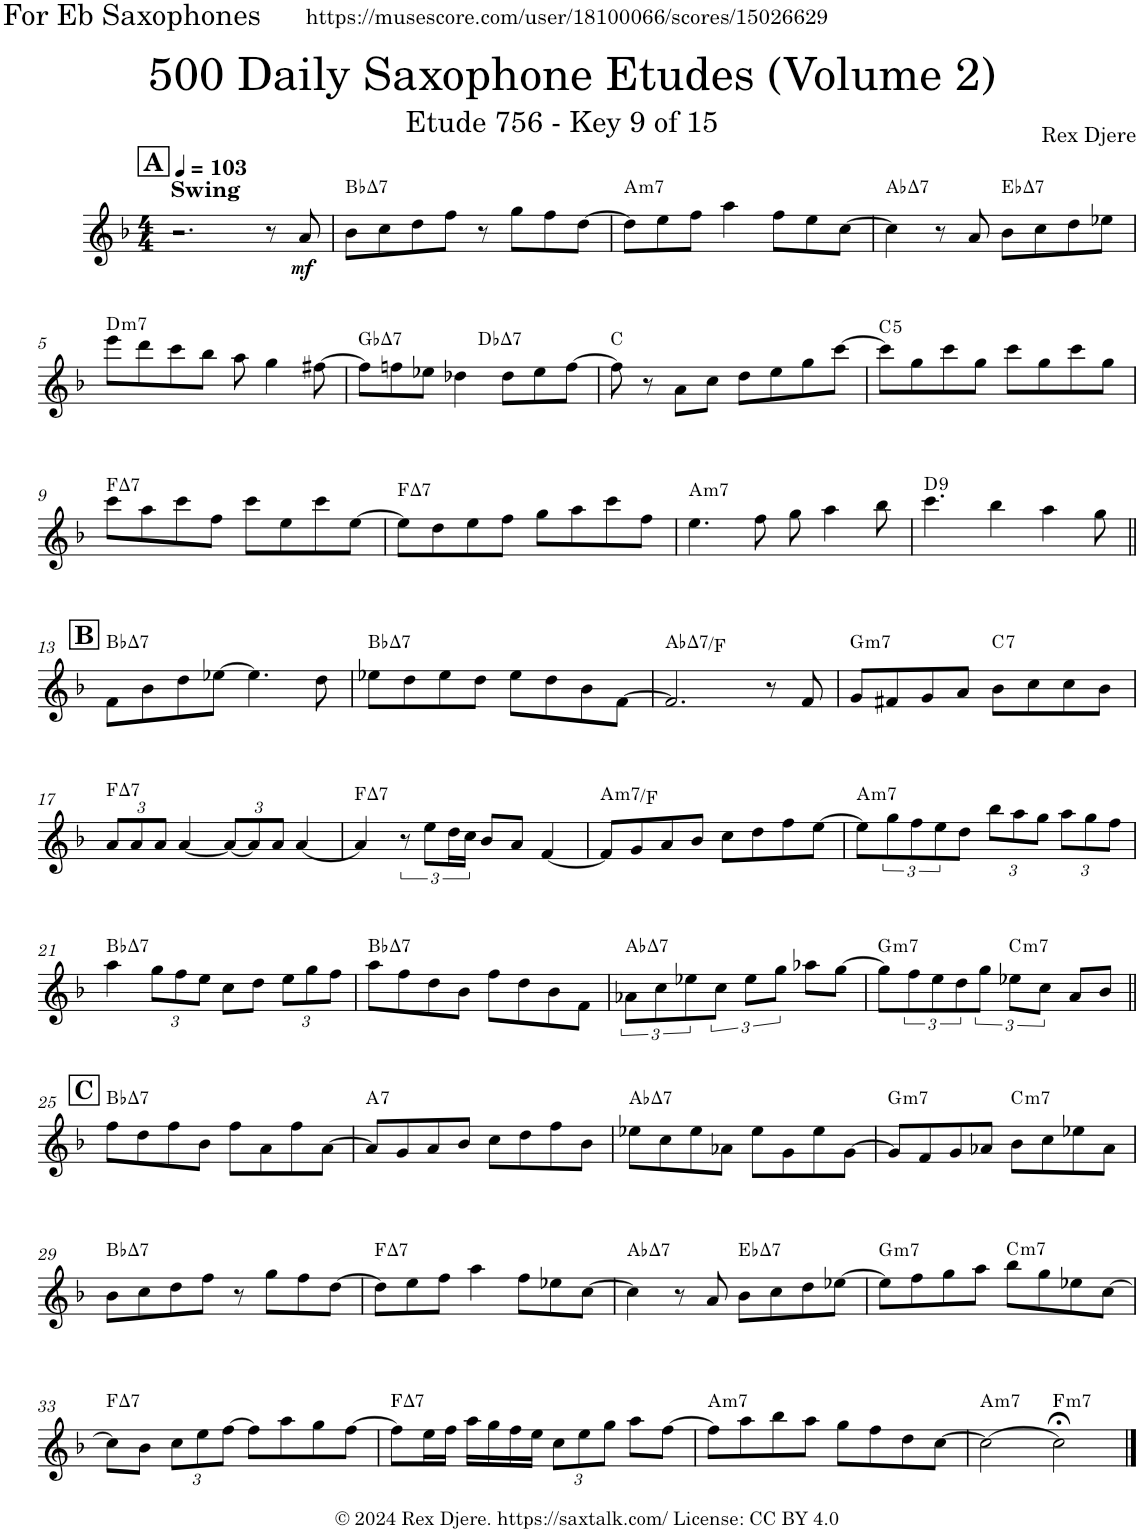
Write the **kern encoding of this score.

**kern	**dynam	**harte
*part1	*part1	*part1
*staff1	*staff1	*
*I"Alto Saxophone	*	*
*I'A. Sax.	*	*
*clefG2	*	*
*Trd5c9	*	*
*k[b-]	*	*
*M4/4	*	*
*MM103	*	*
!!LO:REH:place=s1:a:B:cj:fs=14:t=A
=1	=1	=1
!LO:TX:a:B:t=Swing	!	!
2.r	.	.
8r	.	.
!	!LO:DY:b	!
8a/	mf	.
=2	=2	=2
!	!	!LO:H:kt=7
8b-\L	.	Bb:maj7
8cc\	.	.
8dd\	.	.
8ff\J	.	.
8r	.	.
8gg\L	.	.
8ff\	.	.
[8dd\J	.	.
=3	=3	=3
!	!	!LO:H:kt=m7
8dd\L]	.	A:min7
8ee\	.	.
8ff\J	.	.
4aa\	.	.
8ff\L	.	.
8ee\	.	.
[8cc\J	.	.
=4	=4	=4
!	!	!LO:H:kt=7
4cc\]	.	Ab:maj7
8r	.	.
8a/	.	.
!	!	!LO:H:kt=7
8b-\L	.	Eb:maj7
8cc\	.	.
8dd\	.	.
8ee-X\J	.	.
!!LO:LB:g=z
=5	=5	=5
!	!	!LO:H:kt=m7
8eee\L	.	D:min7
8ddd\	.	.
8ccc\	.	.
8bb-\J	.	.
8aa\	.	.
4gg\	.	.
[8ff#X\	.	.
=6	=6	=6
!	!	!LO:H:kt=7
*^	*	*
8ff#\L]	2ryy	.	Gb:maj7
8ffn\	.	.	.
8ee-X\J	.	.	.
4dd-X\	.	.	.
!	!	!	!LO:H:kt=7
.	2ryy	.	Db:maj7
8dd-\L	.	.	.
8ee-\	.	.	.
[8ff\J	.	.	.
*v	*v	*	*
=7	=7	=7
8ff\]	.	C:maj
8r	.	.
8a\L	.	.
8cc\J	.	.
8dd\L	.	.
8ee\	.	.
8gg\	.	.
[8ccc\J	.	.
=8	=8	=8
!	!	!LO:H:kt=5
8ccc\L]	.	C:(1,5)
8gg\	.	.
8ccc\	.	.
8gg\J	.	.
8ccc\L	.	.
8gg\	.	.
8ccc\	.	.
8gg\J	.	.
!!LO:LB:g=z
=9	=9	=9
!	!	!LO:H:kt=7
8ccc\L	.	F:maj7
8aa\	.	.
8ccc\	.	.
8ff\J	.	.
8ccc\L	.	.
8ee\	.	.
8ccc\	.	.
[8ee\J	.	.
=10	=10	=10
!	!	!LO:H:kt=7
8ee\L]	.	F:maj7
8dd\	.	.
8ee\	.	.
8ff\J	.	.
8gg\L	.	.
8aa\	.	.
8ccc\	.	.
8ff\J	.	.
=11	=11	=11
!	!	!LO:H:kt=m7
4.ee\	.	A:min7
8ff\	.	.
8gg\	.	.
4aa\	.	.
8bb-\	.	.
=12	=12	=12
!	!	!LO:H:kt=9
4.ccc\	.	D:9
4bb-\	.	.
4aa\	.	.
8gg\	.	.
!!LO:LB:g=z
!!LO:REH:place=s1:a:B:cj:fs=14:t=B
=13||	=13||	=13||
!	!	!LO:H:kt=7
8f\L	.	Bb:maj7
8b-\	.	.
8dd\	.	.
[8ee-X\J	.	.
4.ee-\]	.	.
8dd\	.	.
=14	=14	=14
!	!	!LO:H:kt=7
8ee-X\L	.	Bb:maj7
8dd\	.	.
8ee-\	.	.
8dd\J	.	.
8ee-\L	.	.
8dd\	.	.
8b-\	.	.
[8f\J	.	.
=15	=15	=15
!	!	!LO:H:kt=7
2.f/]	.	Ab:maj7/6
8r	.	.
8f/	.	.
=16	=16	=16
!	!	!LO:H:kt=m7
8g/L	.	G:min7
8f#X/	.	.
8g/	.	.
8a/J	.	.
!	!	!LO:H:kt=7
8b-\L	.	C:7
8cc\	.	.
8cc\	.	.
8b-\J	.	.
!!LO:LB:g=z
=17	=17	=17
*Xbrackettup	*	*
!	!	!LO:H:kt=7
12a/L	.	F:maj7
12a/	.	.
12a/J	.	.
[4a/	.	.
12a/L_	.	.
12a/]	.	.
12a/J	.	.
[4a/	.	.
=18	=18	=18
!	!	!LO:H:kt=7
4a/]	.	F:maj7
*brackettup	*	*
12r	.	.
12ee\L	.	.
24dd\L	.	.
24cc\JJ	.	.
8b-/L	.	.
8a/J	.	.
[4f/	.	.
=19	=19	=19
!	!	!LO:H:kt=m7
8f/L]	.	A:min7/b6
8g/	.	.
8a/	.	.
8b-/J	.	.
8cc\L	.	.
8dd\	.	.
8ff\	.	.
[8ee\J	.	.
=20	=20	=20
!	!	!LO:H:kt=m7
8ee\L]	.	A:min7
12gg\	.	.
12ff\	.	.
12ee\	.	.
8dd\J	.	.
*Xbrackettup	*	*
12bb-\L	.	.
12aa\	.	.
12gg\J	.	.
12aa\L	.	.
12gg\	.	.
12ff\J	.	.
!!LO:LB:g=z
=21	=21	=21
!	!	!LO:H:kt=7
4aa\	.	Bb:maj7
12gg\L	.	.
12ff\	.	.
12ee\J	.	.
8cc\L	.	.
8dd\J	.	.
12ee\L	.	.
12gg\	.	.
12ff\J	.	.
=22	=22	=22
!	!	!LO:H:kt=7
8aa\L	.	Bb:maj7
8ff\	.	.
8dd\	.	.
8b-\J	.	.
8ff\L	.	.
8dd\	.	.
8b-\	.	.
8f\J	.	.
=23	=23	=23
!	!	!LO:H:kt=7
8a-X\L	.	Ab:maj7
8cc\	.	.
8ee-X\	.	.
8cc\J	.	.
8ee-\L	.	.
8gg\J	.	.
8aa-X\L	.	.
[8gg\J	.	.
=24	=24	=24
!	!	!LO:H:kt=m7
8gg\L]	.	G:min7
*brackettup	*	*
12ff\	.	.
12ee\	.	.
12dd\	.	.
8gg\J	.	.
!	!	!LO:H:kt=m7
8ee-X\L	.	C:min7
8cc\J	.	.
8a/L	.	.
8b-/J	.	.
!!LO:LB:g=z
!!LO:REH:place=s1:a:B:cj:fs=14:t=C
=25||	=25||	=25||
!	!	!LO:H:kt=7
8ff\L	.	Bb:maj7
8dd\	.	.
8ff\	.	.
8b-\J	.	.
8ff\L	.	.
8a\	.	.
8ff\	.	.
[8a\J	.	.
=26	=26	=26
!	!	!LO:H:kt=7
8a/L]	.	A:7
8g/	.	.
8a/	.	.
8b-/J	.	.
8cc\L	.	.
8dd\	.	.
8ff\	.	.
8b-\J	.	.
=27	=27	=27
!	!	!LO:H:kt=7
8ee-X\L	.	Ab:maj7
8cc\	.	.
8ee-\	.	.
8a-X\J	.	.
8ee-\L	.	.
8g\	.	.
8ee-\	.	.
[8g\J	.	.
=28	=28	=28
!	!	!LO:H:kt=m7
8g/L]	.	G:min7
8f/	.	.
8g/	.	.
8a-X/J	.	.
!	!	!LO:H:kt=m7
8b-\L	.	C:min7
8cc\	.	.
8ee-X\	.	.
8a-\J	.	.
!!LO:LB:g=z
=29	=29	=29
!	!	!LO:H:kt=7
8b-\L	.	Bb:maj7
8cc\	.	.
8dd\	.	.
8ff\J	.	.
8r	.	.
8gg\L	.	.
8ff\	.	.
[8dd\J	.	.
=30	=30	=30
!	!	!LO:H:kt=7
8dd\L]	.	F:maj7
8ee\	.	.
8ff\J	.	.
4aa\	.	.
8ff\L	.	.
8ee-X\	.	.
[8cc\J	.	.
=31	=31	=31
!	!	!LO:H:kt=7
4cc\]	.	Ab:maj7
8r	.	.
8a/	.	.
!	!	!LO:H:kt=7
8b-\L	.	Eb:maj7
8cc\	.	.
8dd\	.	.
[8ee-X\J	.	.
=32	=32	=32
!	!	!LO:H:kt=m7
8ee-\L]	.	G:min7
8ff\	.	.
8gg\	.	.
8aa\J	.	.
!	!	!LO:H:kt=m7
8bb-\L	.	C:min7
8gg\	.	.
8ee-X\	.	.
[8cc\J	.	.
!!LO:LB:g=z
=33	=33	=33
!	!	!LO:H:kt=7
8cc\L]	.	F:maj7
8b-\J	.	.
*Xbrackettup	*	*
12cc\L	.	.
12ee\	.	.
[12ff\J	.	.
8ff\L]	.	.
8aa\	.	.
8gg\	.	.
[8ff\J	.	.
=34	=34	=34
!	!	!LO:H:kt=7
8ff\L]	.	F:maj7
16ee\L	.	.
16ff\JJ	.	.
16aa\LL	.	.
16gg\	.	.
16ff\	.	.
16ee\JJ	.	.
12cc\L	.	.
12ee\	.	.
12gg\J	.	.
8aa\L	.	.
[8ff\J	.	.
=35	=35	=35
!	!	!LO:H:kt=m7
8ff\L]	.	A:min7
8aa\	.	.
8bb-\	.	.
8aa\J	.	.
8gg\L	.	.
8ff\	.	.
8dd\	.	.
[8cc\J	.	.
=36	=36	=36
!	!	!LO:H:kt=m7
2cc\_	.	A:min7
!	!	!LO:H:kt=m7
2cc;<\]	.	F:min7
==	==	==
*-	*-	*-
